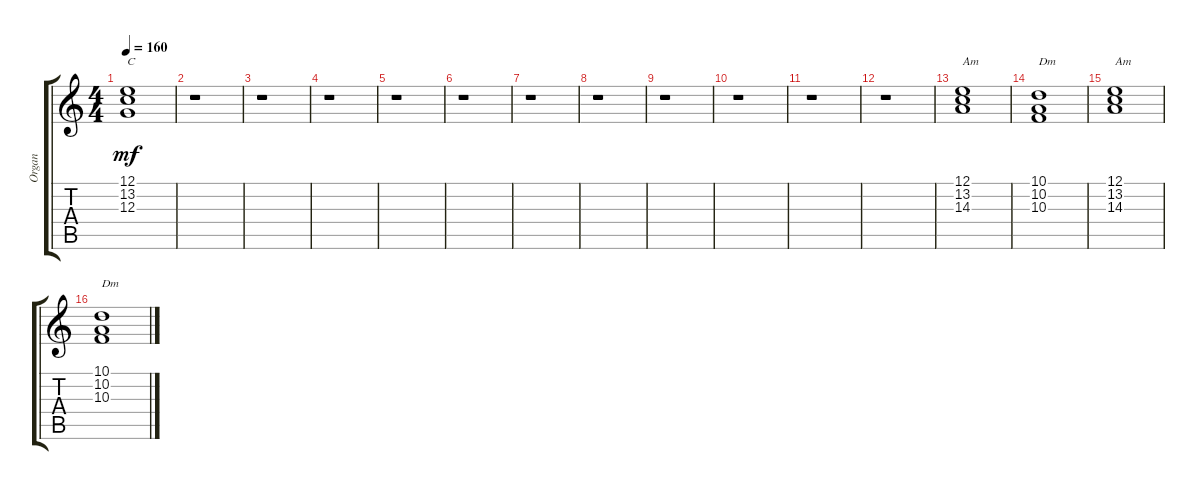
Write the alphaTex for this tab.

\track ("Organ   " "Organ   ") {instrument percussiveorgan}
\staff {score tabs}
\tuning (E4 B3 G3 D3 A2 E2) {hide}
\ts (4 4)
\tempo 160
\clef g2
\ks c
(12.1 13.2 12.3).1{txt "C" dy mf} |
r.1 |
r.1 |
r.1 |
r.1 |
r.1 |
r.1 |
r.1 |
r.1 |
r.1 |
r.1 |
r.1 |
(12.1 13.2 14.3).1{txt "Am"} |
(10.1 10.2 10.3).1{txt "Dm"} |
(12.1 13.2 14.3).1{txt "Am"} |
(10.1 10.2 10.3).1{txt "Dm"}
